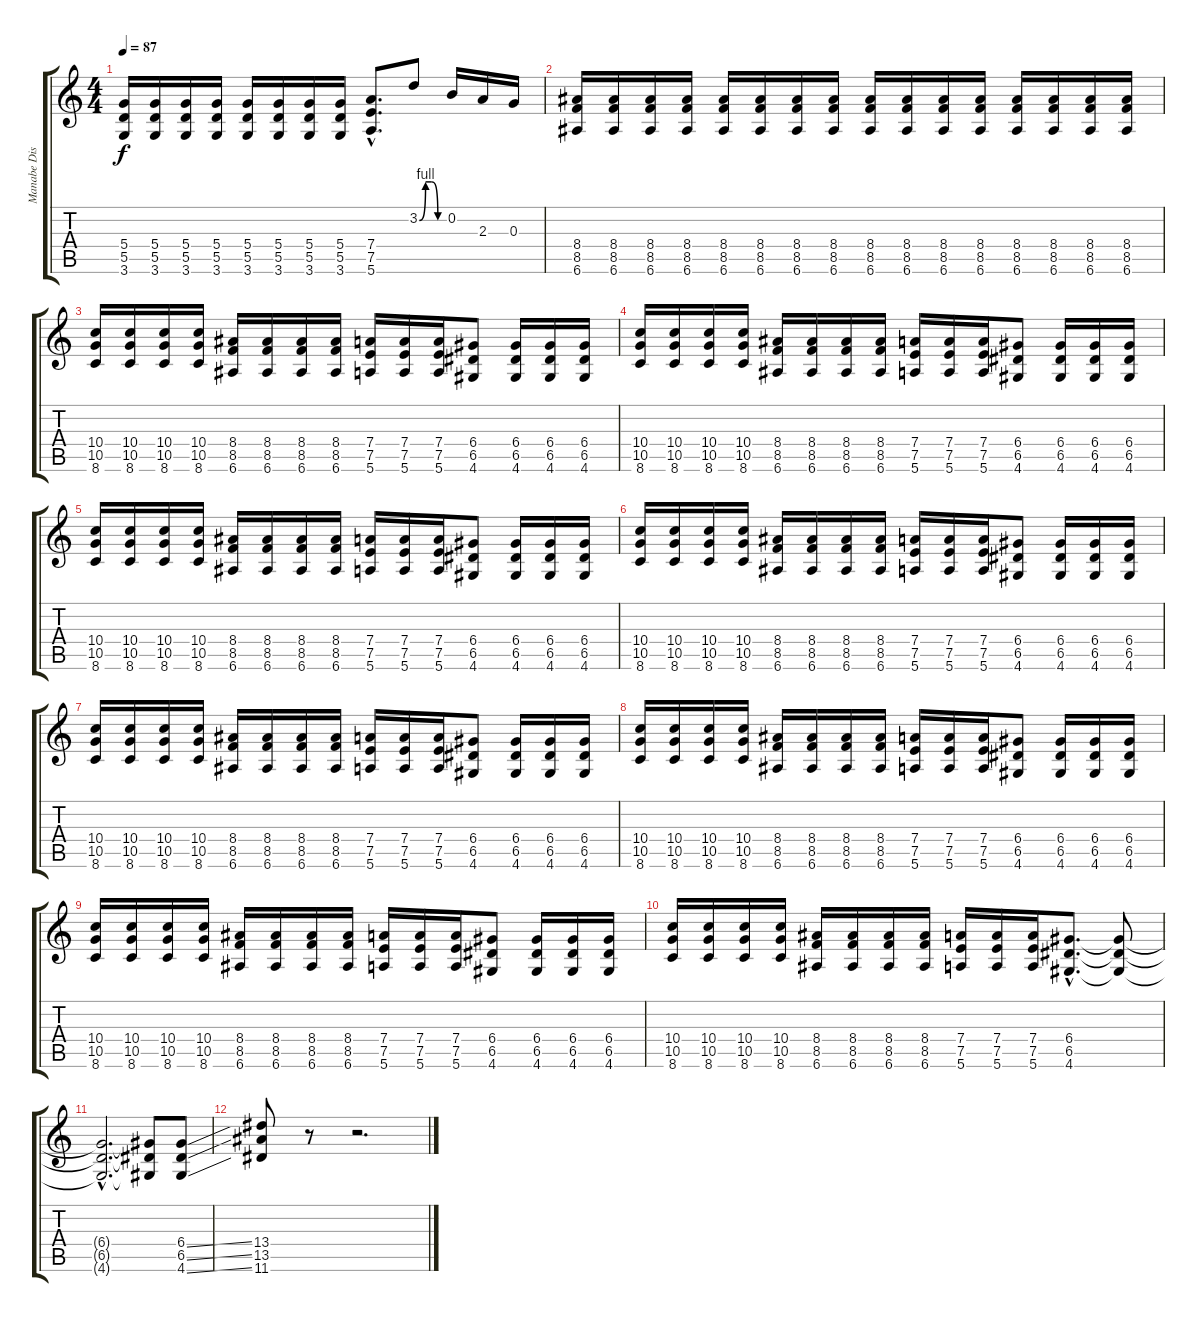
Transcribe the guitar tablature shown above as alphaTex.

\track ("Manabe Distortion" "Manabe Dis") {instrument overdrivenguitar}
\staff {score tabs}
\tuning (E4 B3 G3 D3 A2 E2) {hide}
\ts (4 4)
\tempo 87
\clef g2
\ks c
(5.4 5.5 3.6).16{dy f} (5.4 5.5 3.6).16 (5.4 5.5 3.6).16 (5.4 5.5 3.6).16 (5.4 5.5 3.6).16 (5.4 5.5 3.6).16 (5.4 5.5 3.6).16 (5.4 5.5 3.6).16 (7.4{hac} 7.5{hac} 5.6{hac}).8{d} 3.2{be (custom 0 0 15 4 30 4 45 0 60 0)}.8 0.2.16 2.3.16 0.3.16 |
(8.4 8.5 6.6).16 (8.4 8.5 6.6).16 (8.4 8.5 6.6).16 (8.4 8.5 6.6).16 (8.4 8.5 6.6).16 (8.4 8.5 6.6).16 (8.4 8.5 6.6).16 (8.4 8.5 6.6).16 (8.4 8.5 6.6).16 (8.4 8.5 6.6).16 (8.4 8.5 6.6).16 (8.4 8.5 6.6).16 (8.4 8.5 6.6).16 (8.4 8.5 6.6).16 (8.4 8.5 6.6).16 (8.4 8.5 6.6).16 |
(10.4 10.5 8.6).16 (10.4 10.5 8.6).16 (10.4 10.5 8.6).16 (10.4 10.5 8.6).16 (8.4 8.5 6.6).16 (8.4 8.5 6.6).16 (8.4 8.5 6.6).16 (8.4 8.5 6.6).16 (7.4 7.5 5.6).16 (7.4 7.5 5.6).16 (7.4 7.5 5.6).16 (6.4 6.5 4.6).8 (6.4 6.5 4.6).16 (6.4 6.5 4.6).16 (6.4 6.5 4.6).16 |
(10.4 10.5 8.6).16 (10.4 10.5 8.6).16 (10.4 10.5 8.6).16 (10.4 10.5 8.6).16 (8.4 8.5 6.6).16 (8.4 8.5 6.6).16 (8.4 8.5 6.6).16 (8.4 8.5 6.6).16 (7.4 7.5 5.6).16 (7.4 7.5 5.6).16 (7.4 7.5 5.6).16 (6.4 6.5 4.6).8 (6.4 6.5 4.6).16 (6.4 6.5 4.6).16 (6.4 6.5 4.6).16 |
(10.4 10.5 8.6).16 (10.4 10.5 8.6).16 (10.4 10.5 8.6).16 (10.4 10.5 8.6).16 (8.4 8.5 6.6).16 (8.4 8.5 6.6).16 (8.4 8.5 6.6).16 (8.4 8.5 6.6).16 (7.4 7.5 5.6).16 (7.4 7.5 5.6).16 (7.4 7.5 5.6).16 (6.4 6.5 4.6).8 (6.4 6.5 4.6).16 (6.4 6.5 4.6).16 (6.4 6.5 4.6).16 |
(10.4 10.5 8.6).16 (10.4 10.5 8.6).16 (10.4 10.5 8.6).16 (10.4 10.5 8.6).16 (8.4 8.5 6.6).16 (8.4 8.5 6.6).16 (8.4 8.5 6.6).16 (8.4 8.5 6.6).16 (7.4 7.5 5.6).16 (7.4 7.5 5.6).16 (7.4 7.5 5.6).16 (6.4 6.5 4.6).8 (6.4 6.5 4.6).16 (6.4 6.5 4.6).16 (6.4 6.5 4.6).16 |
(10.4 10.5 8.6).16 (10.4 10.5 8.6).16 (10.4 10.5 8.6).16 (10.4 10.5 8.6).16 (8.4 8.5 6.6).16 (8.4 8.5 6.6).16 (8.4 8.5 6.6).16 (8.4 8.5 6.6).16 (7.4 7.5 5.6).16 (7.4 7.5 5.6).16 (7.4 7.5 5.6).16 (6.4 6.5 4.6).8 (6.4 6.5 4.6).16 (6.4 6.5 4.6).16 (6.4 6.5 4.6).16 |
(10.4 10.5 8.6).16 (10.4 10.5 8.6).16 (10.4 10.5 8.6).16 (10.4 10.5 8.6).16 (8.4 8.5 6.6).16 (8.4 8.5 6.6).16 (8.4 8.5 6.6).16 (8.4 8.5 6.6).16 (7.4 7.5 5.6).16 (7.4 7.5 5.6).16 (7.4 7.5 5.6).16 (6.4 6.5 4.6).8 (6.4 6.5 4.6).16 (6.4 6.5 4.6).16 (6.4 6.5 4.6).16 |
(10.4 10.5 8.6).16 (10.4 10.5 8.6).16 (10.4 10.5 8.6).16 (10.4 10.5 8.6).16 (8.4 8.5 6.6).16 (8.4 8.5 6.6).16 (8.4 8.5 6.6).16 (8.4 8.5 6.6).16 (7.4 7.5 5.6).16 (7.4 7.5 5.6).16 (7.4 7.5 5.6).16 (6.4 6.5 4.6).8 (6.4 6.5 4.6).16 (6.4 6.5 4.6).16 (6.4 6.5 4.6).16 |
(10.4 10.5 8.6).16 (10.4 10.5 8.6).16 (10.4 10.5 8.6).16 (10.4 10.5 8.6).16 (8.4 8.5 6.6).16 (8.4 8.5 6.6).16 (8.4 8.5 6.6).16 (8.4 8.5 6.6).16 (7.4 7.5 5.6).16 (7.4 7.5 5.6).16 (7.4 7.5 5.6).16 (6.4{hac} 6.5{hac} 4.6{hac}).8{d} (6.4{t} 6.5{t} 4.6{t}).8 |
(6.4{hac t} 6.5{hac t} 4.6{hac t}).2{d} (6.4{t} 6.5{t} 4.6{t}).8 (6.4{ss} 6.5{ss} 4.6{ss}).8 |
(13.4 13.5 11.6).8 r.8 r.2{d}
